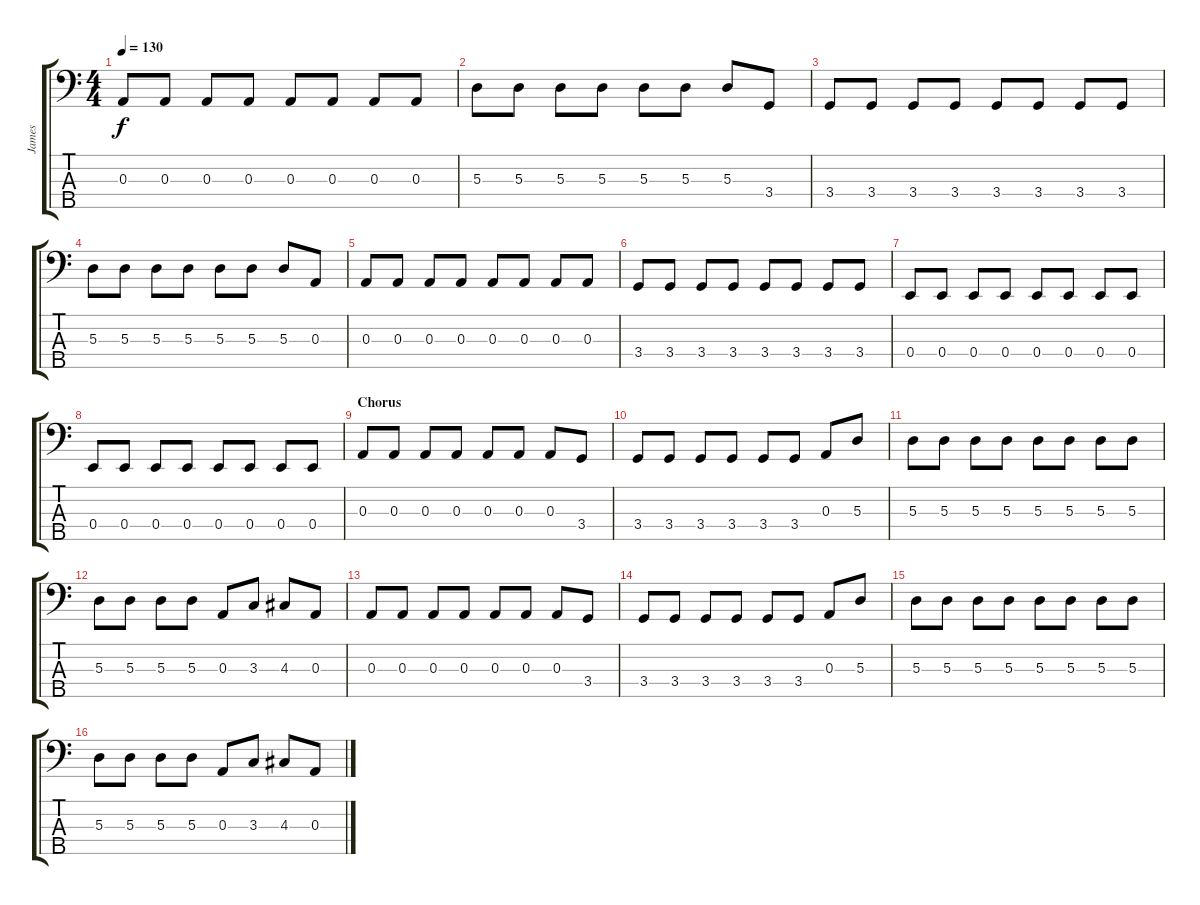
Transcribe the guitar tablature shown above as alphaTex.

\track ("James" "James") {instrument electricbassfinger}
\staff {score tabs}
\tuning (G2 D2 A1 E1 B0) {hide}
\ts (4 4)
\tempo 130
\clef f4
\ks c
0.3.8{dy f} 0.3.8 0.3.8 0.3.8 0.3.8 0.3.8 0.3.8 0.3.8 |
5.3.8 5.3.8 5.3.8 5.3.8 5.3.8 5.3.8 5.3.8 3.4.8 |
3.4.8 3.4.8 3.4.8 3.4.8 3.4.8 3.4.8 3.4.8 3.4.8 |
5.3.8 5.3.8 5.3.8 5.3.8 5.3.8 5.3.8 5.3.8 0.3.8 |
0.3.8 0.3.8 0.3.8 0.3.8 0.3.8 0.3.8 0.3.8 0.3.8 |
3.4.8 3.4.8 3.4.8 3.4.8 3.4.8 3.4.8 3.4.8 3.4.8 |
0.4.8 0.4.8 0.4.8 0.4.8 0.4.8 0.4.8 0.4.8 0.4.8 |
0.4.8 0.4.8 0.4.8 0.4.8 0.4.8 0.4.8 0.4.8 0.4.8 |
\section ("" "Chorus")
0.3.8 0.3.8 0.3.8 0.3.8 0.3.8 0.3.8 0.3.8 3.4.8 |
3.4.8 3.4.8 3.4.8 3.4.8 3.4.8 3.4.8 0.3.8 5.3.8 |
5.3.8 5.3.8 5.3.8 5.3.8 5.3.8 5.3.8 5.3.8 5.3.8 |
5.3.8 5.3.8 5.3.8 5.3.8 0.3.8 3.3.8 4.3.8 0.3.8 |
0.3.8 0.3.8 0.3.8 0.3.8 0.3.8 0.3.8 0.3.8 3.4.8 |
3.4.8 3.4.8 3.4.8 3.4.8 3.4.8 3.4.8 0.3.8 5.3.8 |
5.3.8 5.3.8 5.3.8 5.3.8 5.3.8 5.3.8 5.3.8 5.3.8 |
5.3.8 5.3.8 5.3.8 5.3.8 0.3.8 3.3.8 4.3.8 0.3.8
